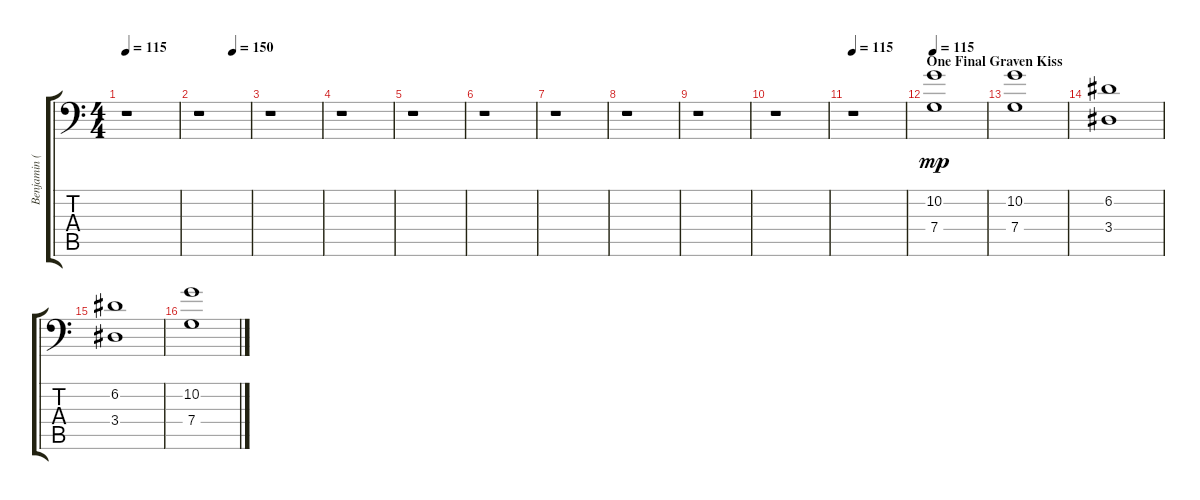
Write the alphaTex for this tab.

\track ("Benjamin (KeybLow)" "Benjamin (") {instrument contrabass}
\staff {score tabs}
\tuning (D3 A2 F2 C2 G1 D1) {hide}
\ts (4 4)
\tempo 115
\clef f4
\ks c
r.1{dy f} |
\tempo (150 0.6666666666666666)
r.1 |
r.1 |
r.1 |
r.1 |
r.1 |
r.1 |
r.1 |
r.1 |
r.1 |
\tempo 115
r.1 |
\section ("" "One Final Graven Kiss")
\tempo 115
(10.2 7.4).1{dy mp volume 13 balance 8 instrument acousticgrandpiano} |
(10.2 7.4).1 |
(6.2 3.4).1 |
(6.2 3.4).1 |
(10.2 7.4).1
